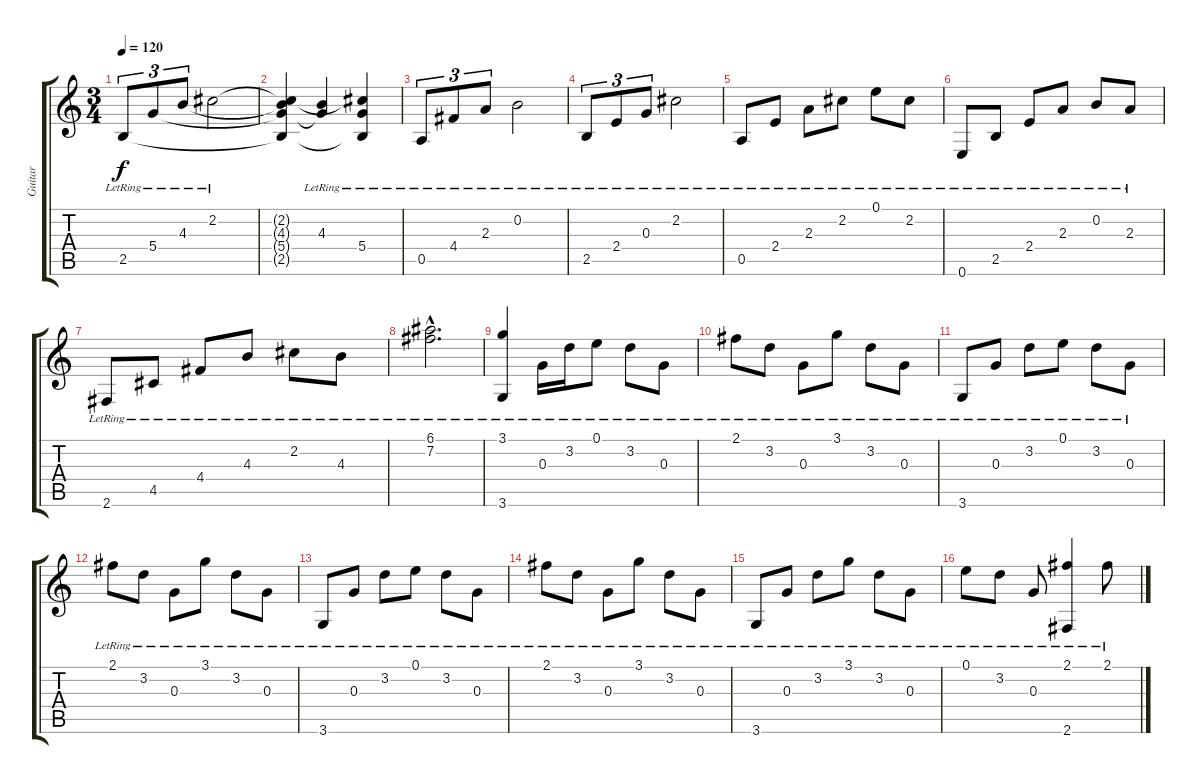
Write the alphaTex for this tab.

\track ("Guitar" "Guitar") {instrument acousticguitarnylon}
\staff {score tabs}
\tuning (E4 B3 G3 D3 A2 E2) {hide}
\ts (3 4)
\tempo 120
\clef g2
\ks c
2.5{lr}.8{tu (3 2) dy f} 5.4{lr}.8{tu (3 2)} 4.3{lr}.8{tu (3 2)} 2.2{lr}.2 |
(2.2{t} 4.3{t} 5.4{t} 2.5{t}).4 (4.3{lr} 5.4{t}).4 (2.2{t} 5.4{lr} 2.5{t}).4 |
0.5{lr}.8{tu (3 2)} 4.4{lr}.8{tu (3 2)} 2.3{lr}.8{tu (3 2)} 0.2{lr}.2 |
2.5{lr}.8{tu (3 2)} 2.4{lr}.8{tu (3 2)} 0.3{lr}.8{tu (3 2)} 2.2{lr}.2 |
0.5{lr}.8 2.4{lr}.8 2.3{lr}.8 2.2{lr}.8 0.1{lr}.8 2.2{lr}.8 |
0.6{lr}.8 2.5{lr}.8 2.4{lr}.8 2.3{lr}.8 0.2{lr}.8 2.3{lr}.8 |
2.6{lr}.8 4.5{lr}.8 4.4{lr}.8 4.3{lr}.8 2.2{lr}.8 4.3{lr}.8 |
(6.1{hac lr} 7.2{hac lr}).2{d} |
(3.1{lr} 3.6{lr}).4 0.3{lr}.16 3.2{lr}.16 0.1{lr}.8 3.2{lr}.8 0.3{lr}.8 |
2.1{lr}.8 3.2{lr}.8 0.3{lr}.8 3.1{lr}.8 3.2{lr}.8 0.3{lr}.8 |
3.6{lr}.8 0.3{lr}.8 3.2{lr}.8 0.1{lr}.8 3.2{lr}.8 0.3{lr}.8 |
2.1{lr}.8 3.2{lr}.8 0.3{lr}.8 3.1{lr}.8 3.2{lr}.8 0.3{lr}.8 |
3.6{lr}.8 0.3{lr}.8 3.2{lr}.8 0.1{lr}.8 3.2{lr}.8 0.3{lr}.8 |
2.1{lr}.8 3.2{lr}.8 0.3{lr}.8 3.1{lr}.8 3.2{lr}.8 0.3{lr}.8 |
3.6{lr}.8 0.3{lr}.8 3.2{lr}.8 3.1{lr}.8 3.2{lr}.8 0.3{lr}.8 |
0.1{lr}.8 3.2{lr}.8 0.3{lr}.8 (2.1{lr} 2.6).4 2.1{lr}.8
